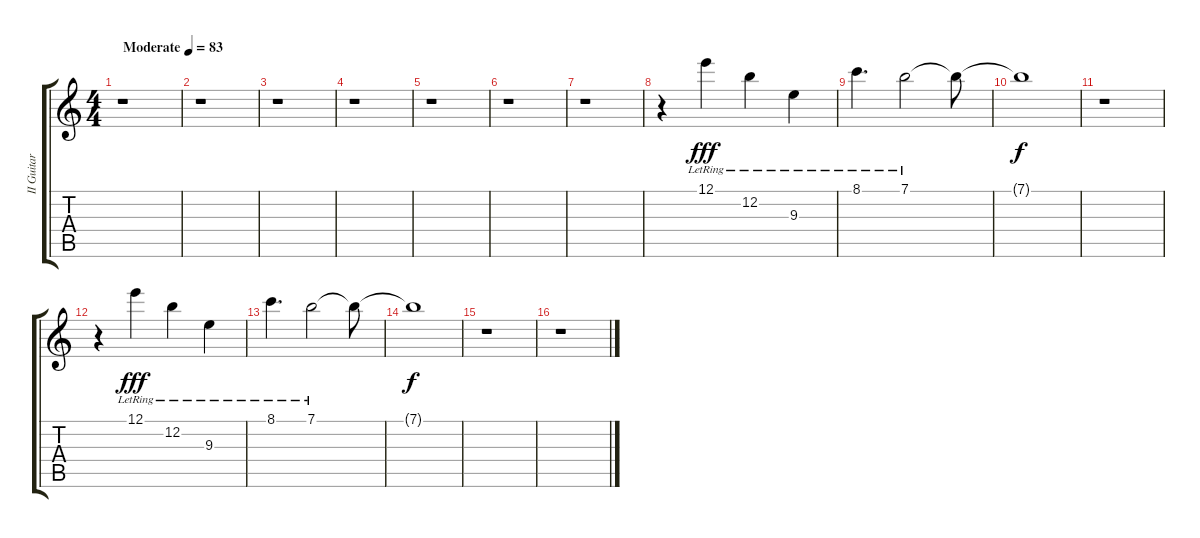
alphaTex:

\track ("II Guitar" "II Guitar") {instrument electricguitarjazz}
\staff {score tabs}
\tuning (E4 B3 G3 D3 A2 E2) {hide}
\ts (4 4)
\tempo (83 "Moderate")
\clef g2
\ks c
r.1{dy fff instrument electricguitarjazz} |
r.1 |
r.1 |
r.1 |
r.1 |
r.1 |
r.1 |
r.4 12.1{lr}.4 12.2{lr}.4 9.3{lr}.4 |
8.1{lr}.4{d} 7.1{lr}.2 7.1{t}.8 |
7.1{t}.1{dy f} |
r.1 |
r.4 12.1{lr}.4{dy fff} 12.2{lr}.4 9.3{lr}.4 |
8.1{lr}.4{d} 7.1{lr}.2 7.1{t}.8 |
7.1{t}.1{dy f} |
r.1 |
r.1
